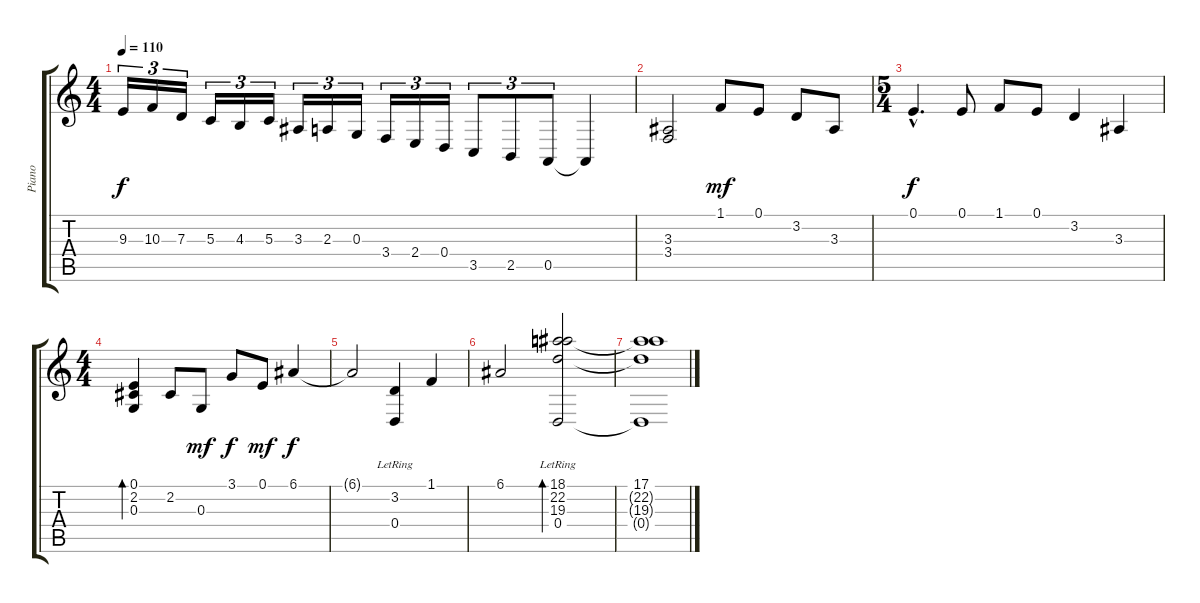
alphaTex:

\track ("Piano" "Piano") {instrument brightacousticpiano}
\staff {score tabs}
\tuning (E4 B3 G3 D3 A2 D2) {hide}
\ts (4 4)
\tempo 110
\clef g2
\ks c
9.3.16{tu (3 2) dy f} 10.3.16{tu (3 2)} 7.3.16{tu (3 2)} 5.3.16{tu (3 2)} 4.3.16{tu (3 2)} 5.3.16{tu (3 2)} 3.3.16{tu (3 2)} 2.3.16{tu (3 2)} 0.3.16{tu (3 2)} 3.4.16{tu (3 2)} 2.4.16{tu (3 2)} 0.4.16{tu (3 2)} 3.5.8{tu (3 2)} 2.5.8{tu (3 2)} 0.5.8{tu (3 2)} 0.5{t}.4 |
(3.3 3.4).2 1.1.8{dy mf} 0.1.8 3.2.8 3.3.8 |
\ts (5 4)
0.1{hac}.4{d dy f} 0.1.8 1.1.8 0.1.8 3.2.4 3.3.4 |
\ts (4 4)
(0.1 2.2 0.3).4{bd 60} 2.2.8 0.3.8{dy mf} 3.1.8{dy f} 0.1.8{dy mf} 6.1.4{dy f} |
6.1{t}.2 (3.2 0.4{lr}).4 1.1.4 |
6.1.2 (18.1 22.2 19.3 0.4{lr}).2{bd 240} |
(17.1 22.2{t} 19.3{t} 0.4{t}).1
